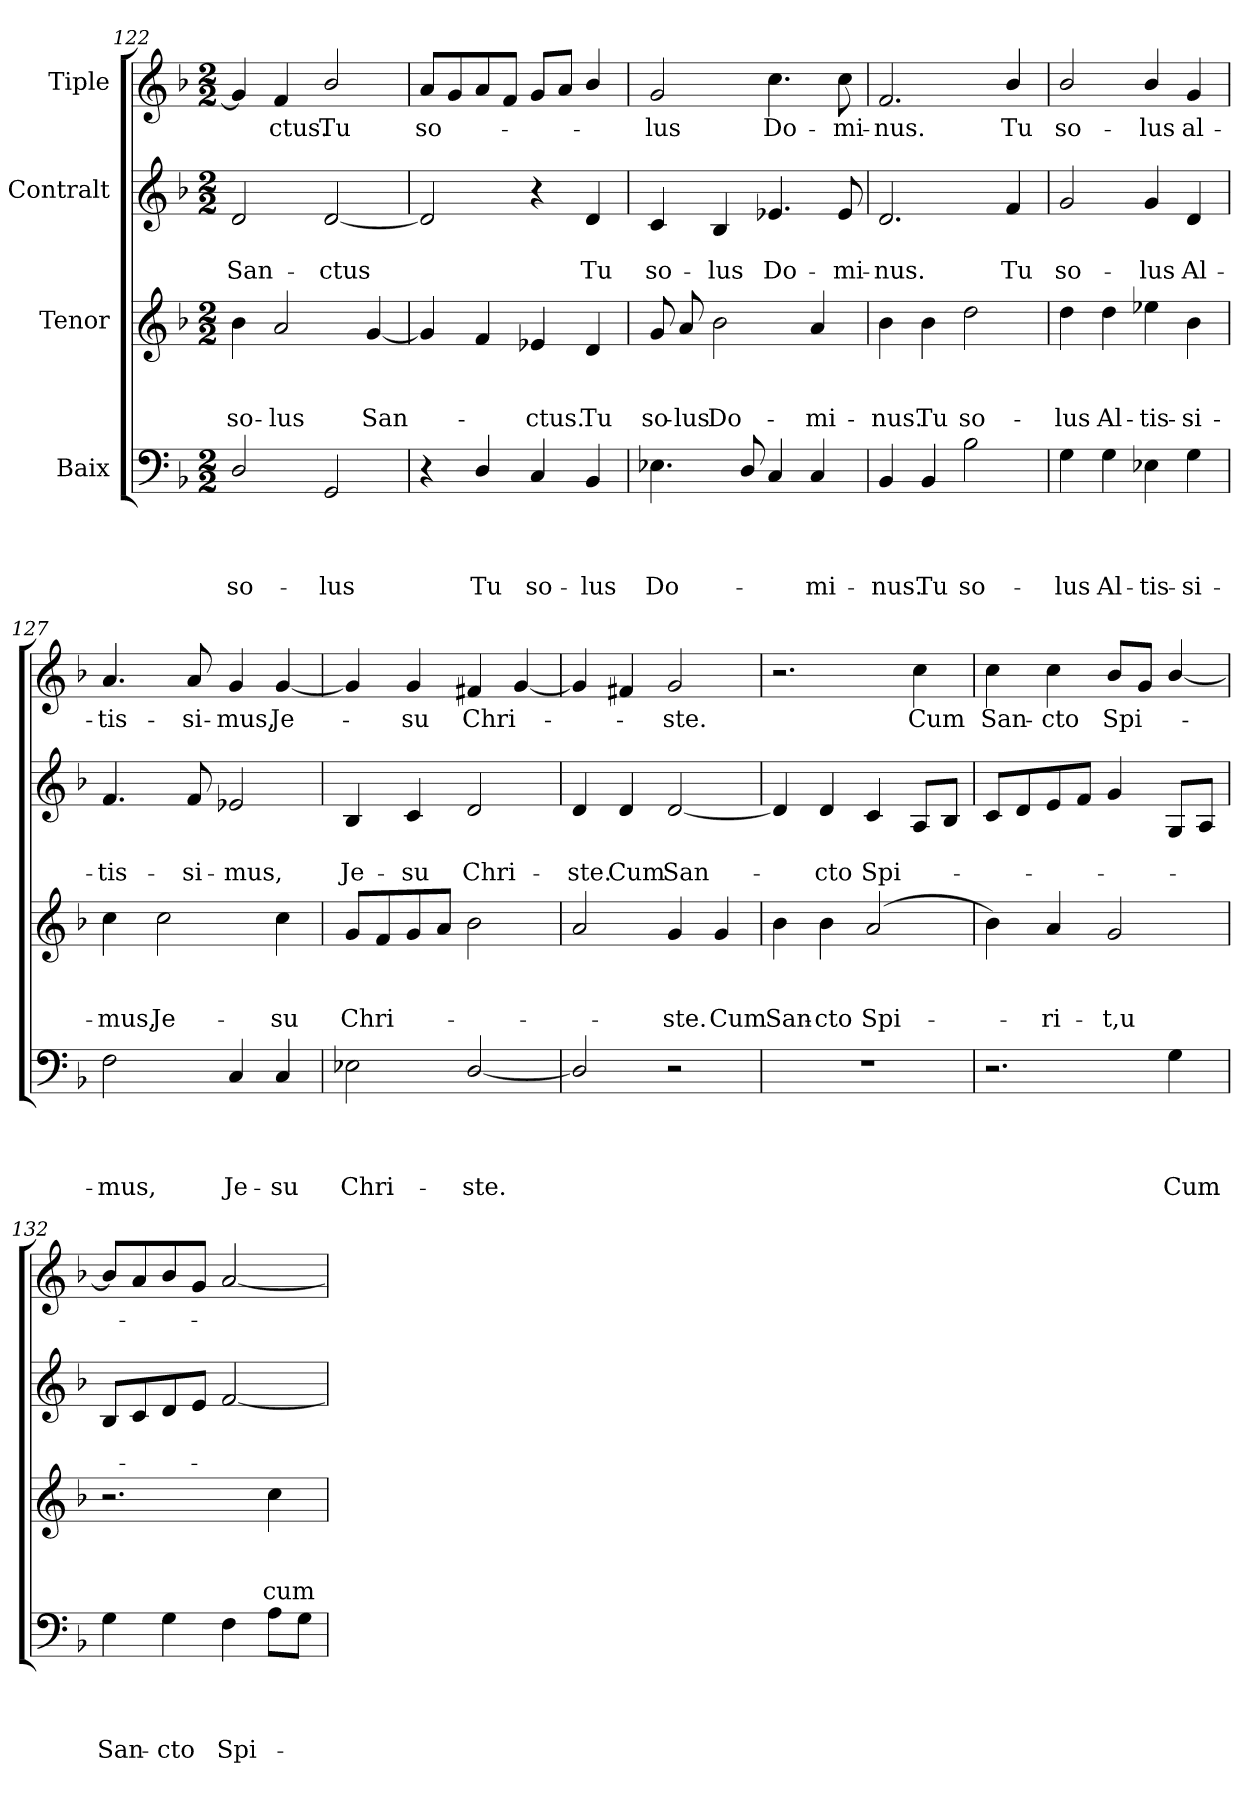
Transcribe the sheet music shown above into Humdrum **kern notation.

**kern	**text	**text	**text	**text	**kern	**text	**text	**text	**kern	**text	**text	**kern	**text
*part4	*part4	*part4	*part4	*part4	*part3	*part3	*part3	*part3	*part2	*part2	*part2	*part1	*part1
*staff4	*staff4	*staff4	*staff4	*staff4	*staff3	*staff3	*staff3	*staff3	*staff2	*staff2	*staff2	*staff1	*staff1
*I"Baix	*	*	*	*	*I"Tenor	*	*	*	*I"Contralt	*	*	*I"Tiple	*
*clefF4	*	*	*	*	*clefG2	*	*	*	*clefG2	*	*	*clefG2	*
*k[b-]	*	*	*	*	*k[b-]	*	*	*	*k[b-]	*	*	*k[b-]	*
*F:	*	*	*	*	*F:	*	*	*	*F:	*	*	*F:	*
*M2/2	*	*	*	*	*M2/2	*	*	*	*M2/2	*	*	*M2/2	*
=122	=122	=122	=122	=122	=122	=122	=122	=122	=122	=122	=122	=122	=122
!	!	!	!	!LO:LY:b	!	!	!	!LO:LY:b	!	!	!LO:LY:b	!	!
2D/	.	.	.	so-	4b-\	.	.	so-	2d/	.	San-	4g/]	.
!	!	!	!	!	!	!	!	!LO:LY:b	!	!	!	!	!LO:LY:b
.	.	.	.	.	2a/	.	.	-lus	.	.	.	4f/	-ctus.
!	!	!	!	!LO:LY:b	!	!	!	!	!	!	!LO:LY:b	!	!LO:LY:b
2GG/	.	.	.	-lus	.	.	.	.	[<2d/	.	-ctus	2b-/	Tu
!	!	!	!	!	!	!	!	!LO:LY:b	!	!	!	!	!
.	.	.	.	.	[<4g/	.	.	San-	.	.	.	.	.
!!LO:LB:g=z
=123	=123	=123	=123	=123	=123	=123	=123	=123	=123	=123	=123	=123	=123
!	!	!	!	!	!	!	!	!	!	!	!	!	!LO:LY:b
4r	.	.	.	.	4g/]	.	.	.	2d/]	.	.	8a/L	so-
.	.	.	.	.	.	.	.	.	.	.	.	8g/	.
!	!	!	!	!LO:LY:b	!	!	!	!	!	!	!	!	!
4D/	.	.	.	Tu	4f/	.	.	.	.	.	.	8a/	.
.	.	.	.	.	.	.	.	.	.	.	.	8f/J	.
!	!	!	!	!LO:LY:b	!	!	!	!LO:LY:b	!	!	!	!	!
4C/	.	.	.	so-	4e-X/	.	.	-ctus.	4r	.	.	8g/L	.
.	.	.	.	.	.	.	.	.	.	.	.	8a/J	.
!	!	!	!	!LO:LY:b	!	!	!	!LO:LY:b	!	!	!LO:LY:b	!	!
4BB-/	.	.	.	-lus	4d/	.	.	Tu	4d/	.	Tu	4b-/	.
=124	=124	=124	=124	=124	=124	=124	=124	=124	=124	=124	=124	=124	=124
!	!	!	!	!LO:LY:b	!	!	!	!LO:LY:b	!	!	!LO:LY:b	!	!LO:LY:b
4.E-X\	.	.	.	Do-	8g/	.	.	so-	4c/	.	so-	2g/	-lus
!	!	!	!	!	!	!	!	!LO:LY:b	!	!	!	!	!
.	.	.	.	.	8a/	.	.	-lus	.	.	.	.	.
!	!	!	!	!	!	!	!	!LO:LY:b	!	!	!LO:LY:b	!	!
.	.	.	.	.	2b-\	.	.	Do-	4B-/	.	-lus	.	.
8D/	.	.	.	.	.	.	.	.	.	.	.	.	.
!	!	!	!	!	!	!	!	!	!	!	!LO:LY:b	!	!LO:LY:b
4C/	.	.	.	.	.	.	.	.	4.e-X/	.	Do-	4.cc\	Do-
!	!	!	!	!LO:LY:b	!	!	!	!LO:LY:b	!	!	!	!	!
4C/	.	.	.	-mi-	4a/	.	.	-mi-	.	.	.	.	.
!	!	!	!	!	!	!	!	!	!	!	!LO:LY:b	!	!LO:LY:b
.	.	.	.	.	.	.	.	.	8e-/	.	-mi-	8cc\	-mi-
=125	=125	=125	=125	=125	=125	=125	=125	=125	=125	=125	=125	=125	=125
!	!	!	!	!LO:LY:b	!	!	!	!LO:LY:b	!	!	!LO:LY:b	!	!LO:LY:b
4BB-/	.	.	.	-nus.	4b-\	.	.	-nus.	2.d/	.	-nus.	2.f/	-nus.
!	!	!	!	!LO:LY:b	!	!	!	!LO:LY:b	!	!	!	!	!
4BB-/	.	.	.	Tu	4b-\	.	.	Tu	.	.	.	.	.
!	!	!	!	!LO:LY:b	!	!	!	!LO:LY:b	!	!	!	!	!
2B-\	.	.	.	so-	2dd\	.	.	so-	.	.	.	.	.
!	!	!	!	!	!	!	!	!	!	!	!LO:LY:b	!	!LO:LY:b
.	.	.	.	.	.	.	.	.	4f/	.	Tu	4b-/	Tu
=126	=126	=126	=126	=126	=126	=126	=126	=126	=126	=126	=126	=126	=126
!	!	!	!	!LO:LY:b	!	!	!	!LO:LY:b	!	!	!LO:LY:b	!	!LO:LY:b
4G\	.	.	.	-lus	4dd\	.	.	-lus	2g/	.	so-	2b-/	so-
!	!	!	!	!LO:LY:b	!	!	!	!LO:LY:b	!	!	!	!	!
4G\	.	.	.	Al-	4dd\	.	.	Al-	.	.	.	.	.
!	!	!	!	!LO:LY:b	!	!	!	!LO:LY:b	!	!	!LO:LY:b	!	!LO:LY:b
4E-X\	.	.	.	-tis-	4ee-X\	.	.	-tis-	4g/	.	-lus	4b-/	-lus
!	!	!	!	!LO:LY:b	!	!	!	!LO:LY:b	!	!	!LO:LY:b	!	!LO:LY:b
4G\	.	.	.	-si-	4b-\	.	.	-si-	4d/	.	Al-	4g/	al-
=127	=127	=127	=127	=127	=127	=127	=127	=127	=127	=127	=127	=127	=127
!	!	!	!	!LO:LY:b	!	!	!	!LO:LY:b	!	!	!LO:LY:b	!	!LO:LY:b
2F\	.	.	.	-mus,	4cc\	.	.	-mus,	4.f/	.	-tis-	4.a/	-tis-
!	!	!	!	!	!	!	!	!LO:LY:b	!	!	!	!	!
.	.	.	.	.	2cc\	.	.	Je-	.	.	.	.	.
!	!	!	!	!	!	!	!	!	!	!	!LO:LY:b	!	!LO:LY:b
.	.	.	.	.	.	.	.	.	8f/	.	-si-	8a/	-si-
!	!	!	!	!LO:LY:b	!	!	!	!	!	!	!LO:LY:b	!	!LO:LY:b
4C/	.	.	.	Je-	.	.	.	.	2e-X/	.	-mus,	4g/	-mus,
!	!	!	!	!LO:LY:b	!	!	!	!LO:LY:b	!	!	!	!	!LO:LY:b
4C/	.	.	.	-su	4cc\	.	.	-su	.	.	.	[<4g/	Je-
=128	=128	=128	=128	=128	=128	=128	=128	=128	=128	=128	=128	=128	=128
!	!	!	!	!LO:LY:b	!	!	!	!LO:LY:b	!	!	!LO:LY:b	!	!
2E-X\	.	.	.	Chri-	8g/L	.	.	Chri-	4B-/	.	Je-	4g/]	.
.	.	.	.	.	8f/	.	.	.	.	.	.	.	.
!	!	!	!	!	!	!	!	!	!	!	!LO:LY:b	!	!LO:LY:b
.	.	.	.	.	8g/	.	.	.	4c/	.	-su	4g/	-su
.	.	.	.	.	8a/J	.	.	.	.	.	.	.	.
!	!	!	!	!LO:LY:b	!	!	!	!	!	!	!LO:LY:b	!	!LO:LY:b
[<2D/	.	.	.	-ste.	2b-\	.	.	.	2d/	.	Chri-	4f#X/	Chri-
.	.	.	.	.	.	.	.	.	.	.	.	[<4g/	.
!!LO:PB:g=z
=129	=129	=129	=129	=129	=129	=129	=129	=129	=129	=129	=129	=129	=129
!	!	!	!	!	!	!	!	!	!	!	!LO:LY:b	!	!
2D/]	.	.	.	.	2a/	.	.	.	4d/	.	-ste.	4g/]	.
!	!	!	!	!	!	!	!	!	!	!	!LO:LY:b	!	!
.	.	.	.	.	.	.	.	.	4d/	.	Cum	4f#X/	.
!	!	!	!	!	!	!	!	!LO:LY:b	!	!	!LO:LY:b	!	!LO:LY:b
2r	.	.	.	.	4g/	.	.	-ste.	[<2d/	.	San-	2g/	-ste.
!	!	!	!	!	!	!	!	!LO:LY:b	!	!	!	!	!
.	.	.	.	.	4g/	.	.	Cum	.	.	.	.	.
=130	=130	=130	=130	=130	=130	=130	=130	=130	=130	=130	=130	=130	=130
!	!	!	!	!	!	!	!	!LO:LY:b	!	!	!	!	!
1r	.	.	.	.	4b-\	.	.	San-	4d/]	.	.	2.r	.
!	!	!	!	!	!	!	!	!LO:LY:b	!	!	!LO:LY:b	!	!
.	.	.	.	.	4b-\	.	.	-cto	4d/	.	-cto	.	.
!	!	!	!	!	!	!	!	!LO:LY:b	!	!	!LO:LY:b	!	!
.	.	.	.	.	(<2a/	.	.	Spi-	4c/	.	Spi-	.	.
!	!	!	!	!	!	!	!	!	!	!	!	!	!LO:LY:b
.	.	.	.	.	.	.	.	.	8A/L	.	.	4cc\	Cum
.	.	.	.	.	.	.	.	.	8B-/J	.	.	.	.
=131	=131	=131	=131	=131	=131	=131	=131	=131	=131	=131	=131	=131	=131
!	!	!	!	!	!	!	!	!	!	!	!	!	!LO:LY:b
2.r	.	.	.	.	4b-\)	.	.	.	8c/L	.	.	4cc\	San-
.	.	.	.	.	.	.	.	.	8d/	.	.	.	.
!	!	!	!	!	!	!	!	!LO:LY:b	!	!	!	!	!LO:LY:b
.	.	.	.	.	4a/	.	.	-ri-	8e/	.	.	4cc\	-cto
.	.	.	.	.	.	.	.	.	8f/J	.	.	.	.
!	!	!	!	!	!	!	!	!LO:LY:b	!	!	!	!	!LO:LY:b
.	.	.	.	.	2g/	.	.	-t,u	4g/	.	.	8b-/L	Spi-
.	.	.	.	.	.	.	.	.	.	.	.	8g/J	.
!	!	!	!	!LO:LY:b	!	!	!	!	!	!	!	!	!
4G\	.	.	.	Cum	.	.	.	.	8G/L	.	.	[<4b-/	.
.	.	.	.	.	.	.	.	.	8A/J	.	.	.	.
=132	=132	=132	=132	=132	=132	=132	=132	=132	=132	=132	=132	=132	=132
!	!	!	!	!LO:LY:b	!	!	!	!	!	!	!	!	!
4G\	.	.	.	San-	2.r	.	.	.	8B-/L	.	.	8b-/L]	.
.	.	.	.	.	.	.	.	.	8c/	.	.	8a/	.
!	!	!	!	!LO:LY:b	!	!	!	!	!	!	!	!	!
4G\	.	.	.	-cto	.	.	.	.	8d/	.	.	8b-/	.
.	.	.	.	.	.	.	.	.	8e/J	.	.	8g/J	.
!	!	!	!	!LO:LY:b	!	!	!	!	!	!	!	!	!
4F\	.	.	.	Spi-	.	.	.	.	[<2f/	.	.	[<2a/	.
!	!	!	!	!	!	!	!	!LO:LY:b	!	!	!	!	!
8A\L	.	.	.	.	4cc\	.	.	cum	.	.	.	.	.
8G\J	.	.	.	.	.	.	.	.	.	.	.	.	.
=	=	=	=	=	=	=	=	=	=	=	=	=	=
*-	*-	*-	*-	*-	*-	*-	*-	*-	*-	*-	*-	*-	*-
